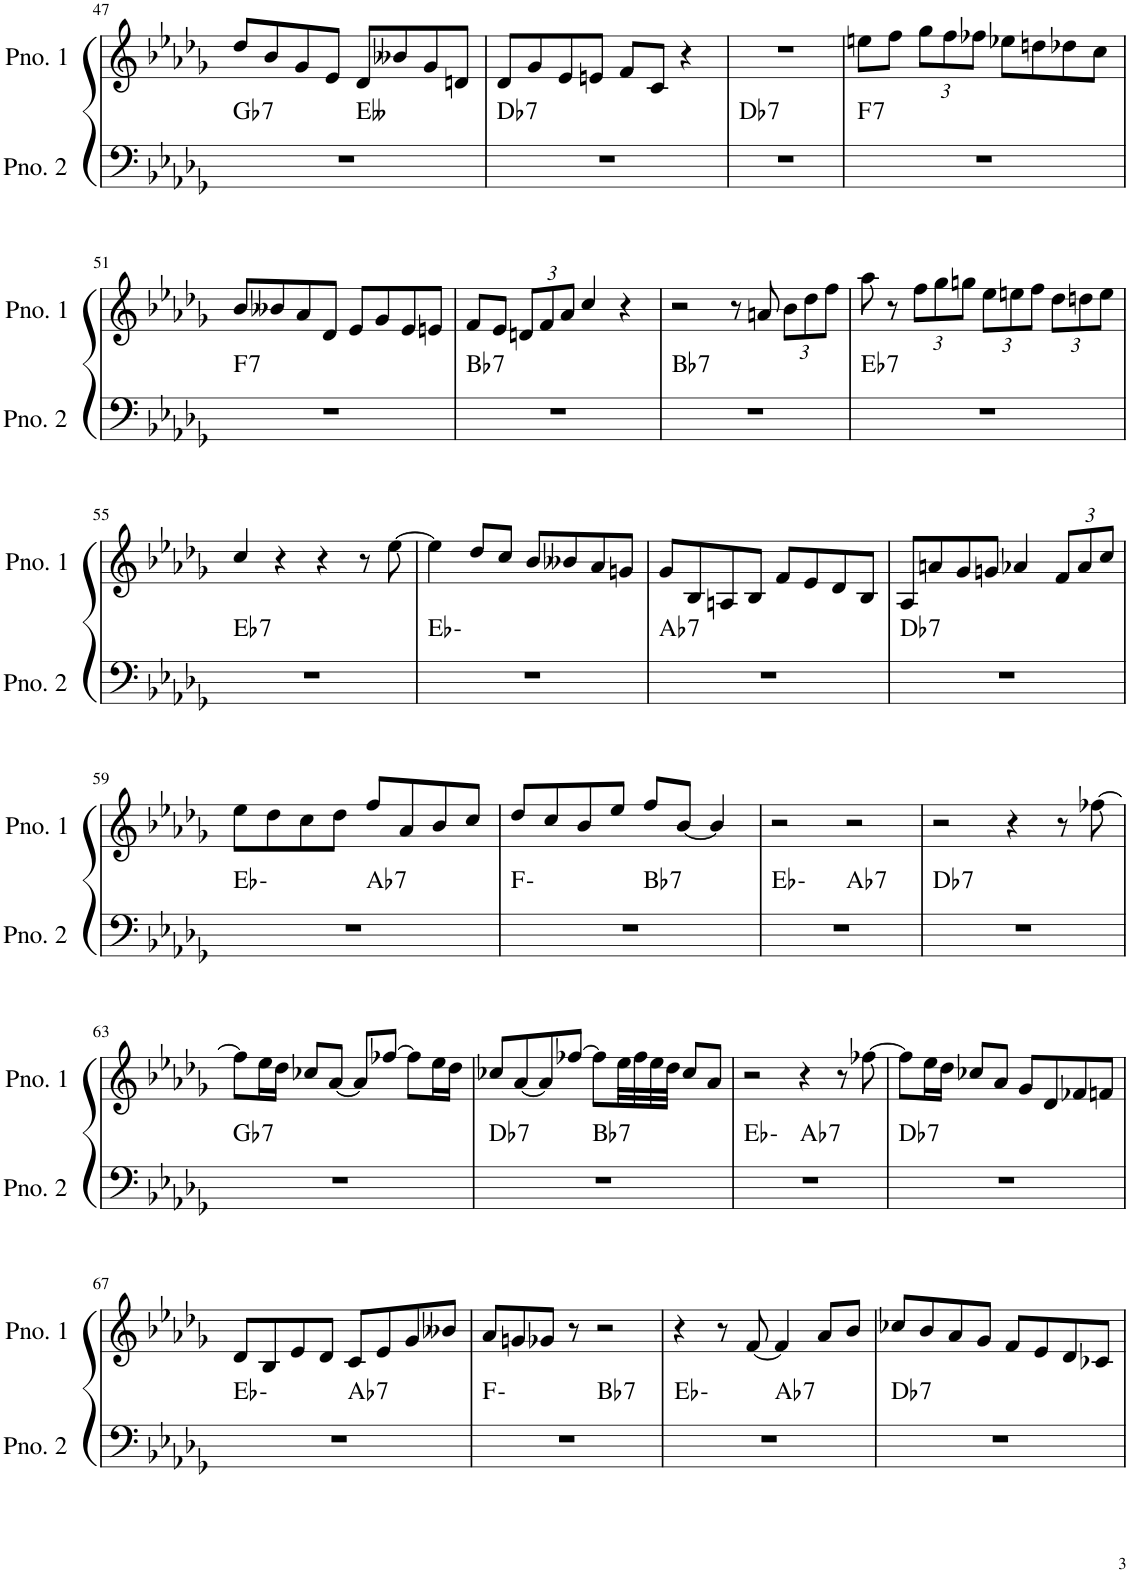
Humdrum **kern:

**kern	**harte	**kern
*part2	*part2	*part1
*staff2	*	*staff1
*I"ピアノ 2	*	*I"ピアノ 1
!!LO:PB:g=z
*clefF4	*	*clefG2
*k[b-e-a-d-g-]	*	*k[b-e-a-d-g-]
*M4/4	*	*M4/4
=47	=47	=47
!	!LO:H:kt=7	!
*^	*	*
1r	2ryy	Gb:7	8dd-/L
.	.	.	8b-/
.	.	.	8g-/
.	.	.	8e-/J
.	2ryy	Ebb:maj	8d-/L
.	.	.	8b--X/
.	.	.	8g-/
.	.	.	8dn/J
=48	=48	=48	=48
!	!	!LO:H:kt=7	!
*v	*v	*	*
1r	Db:7	8d-/L
.	.	8g-/
.	.	8e-/
.	.	8en/J
.	.	8f/L
.	.	8c/J
.	.	4r
=49	=49	=49
!	!LO:H:kt=7	!
1r	Db:7	1r
=50	=50	=50
!	!LO:H:kt=7	!
1r	F:7	8een\L
.	.	8ff\J
*	*	*Xbrackettup
.	.	12gg-\L
.	.	12ff\
.	.	12ff-X\J
.	.	8ee-X\L
.	.	8ddn\
.	.	8dd-X\
.	.	8cc\J
!!LO:LB:g=z
=51	=51	=51
!	!LO:H:kt=7	!
1r	F:7	8b-/L
.	.	8b--X/
.	.	8a-/
.	.	8d-/J
.	.	8e-/L
.	.	8g-/
.	.	8e-/
.	.	8en/J
=52	=52	=52
!	!LO:H:kt=7	!
1r	Bb:7	8f/L
.	.	8e-/J
.	.	12dn/L
.	.	12f/
.	.	12a-/J
.	.	4cc/
.	.	4r
=53	=53	=53
!	!LO:H:kt=7	!
1r	Bb:7	2r
.	.	8r
.	.	8an/
.	.	12b-\L
.	.	12dd-\
.	.	12ff\J
=54	=54	=54
!	!LO:H:kt=7	!
1r	Eb:7	8aa-\
.	.	8r
.	.	12ff\L
.	.	12gg-\
.	.	12ggn\J
.	.	12ee-\L
.	.	12een\
.	.	12ff\J
.	.	12dd-\L
.	.	12ddn\
.	.	12ee\J
!!LO:LB:g=z
=55	=55	=55
!	!LO:H:kt=7	!
1r	Eb:7	4cc/
.	.	4r
.	.	4r
.	.	8r
.	.	[8ee-\
=56	=56	=56
1r	Eb:min	4ee-\]
.	.	8dd-/L
.	.	8cc/J
.	.	8b-/L
.	.	8b--X/
.	.	8a-/
.	.	8gn/J
=57	=57	=57
!	!LO:H:kt=7	!
1r	Ab:7	8g-/L
.	.	8B-/
.	.	8An/
.	.	8B-/J
.	.	8f/L
.	.	8e-/
.	.	8d-/
.	.	8B-/J
=58	=58	=58
!	!LO:H:kt=7	!
1r	Db:7	8A-/L
.	.	8an/
.	.	8g-/
.	.	8gn/J
.	.	4a-X/
.	.	12f/L
.	.	12a-/
.	.	12cc/J
!!LO:LB:g=z
=59	=59	=59
*^	*	*
1r	2ryy	Eb:min	8ee-\L
.	.	.	8dd-\
.	.	.	8cc\
.	.	.	8dd-\J
!	!	!LO:H:kt=7	!
.	2ryy	Ab:7	8ff/L
.	.	.	8a-/
.	.	.	8b-/
.	.	.	8cc/J
=60	=60	=60	=60
1r	2ryy	F:min	8dd-/L
.	.	.	8cc/
.	.	.	8b-/
.	.	.	8ee-/J
!	!	!LO:H:kt=7	!
.	2ryy	Bb:7	8ff/L
.	.	.	[8b-/J
.	.	.	4b-/]
=61	=61	=61	=61
1r	2ryy	Eb:min	2r
!	!	!LO:H:kt=7	!
.	2ryy	Ab:7	2r
=62	=62	=62	=62
!	!	!LO:H:kt=7	!
*v	*v	*	*
1r	Db:7	2r
.	.	4r
.	.	8r
.	.	[8ff-X\
!!LO:LB:g=z
=63	=63	=63
!	!LO:H:kt=7	!
1r	Gb:7	8ff-\L]
.	.	16ee-\L
.	.	16dd-\JJ
.	.	8cc-X/L
.	.	[8a-/J
.	.	8a-/L]
.	.	[8ff-X/J
.	.	8ff-\L]
.	.	16ee-\L
.	.	16dd-\JJ
=64	=64	=64
!	!LO:H:kt=7	!
*^	*	*
1r	2ryy	Db:7	8cc-X/L
.	.	.	[8a-/
.	.	.	8a-/]
.	.	.	[8ff-X/J
!	!	!LO:H:kt=7	!
.	2ryy	Bb:7	8ff-\L]
.	.	.	32ee-\LL
.	.	.	32ff-\
.	.	.	32ee-\
.	.	.	32dd-\JJJ
.	.	.	8cc-/L
.	.	.	8a-/J
=65	=65	=65	=65
1r	2ryy	Eb:min	2r
!	!	!LO:H:kt=7	!
.	2ryy	Ab:7	4r
.	.	.	8r
.	.	.	[8ff-X\
=66	=66	=66	=66
!	!	!LO:H:kt=7	!
*v	*v	*	*
1r	Db:7	8ff-\L]
.	.	16ee-\L
.	.	16dd-\JJ
.	.	8cc-X/L
.	.	8a-/J
.	.	8g-/L
.	.	8d-/
.	.	8f-X/
.	.	8fn/J
!!LO:LB:g=z
=67	=67	=67
*^	*	*
1r	2ryy	Eb:min	8d-/L
.	.	.	8B-/
.	.	.	8e-/
.	.	.	8d-/J
!	!	!LO:H:kt=7	!
.	2ryy	Ab:7	8c/L
.	.	.	8e-/
.	.	.	8g-/
.	.	.	8b--X/J
=68	=68	=68	=68
1r	2ryy	F:min	8a-/L
.	.	.	8gn/
.	.	.	8g-X/J
.	.	.	8r
!	!	!LO:H:kt=7	!
.	2ryy	Bb:7	2r
=69	=69	=69	=69
1r	2ryy	Eb:min	4r
.	.	.	8r
.	.	.	[8f/
!	!	!LO:H:kt=7	!
.	2ryy	Ab:7	4f/]
.	.	.	8a-/L
.	.	.	8b-/J
=70	=70	=70	=70
!	!	!LO:H:kt=7	!
*v	*v	*	*
1r	Db:7	8cc-X/L
.	.	8b-/
.	.	8a-/
.	.	8g-/J
.	.	8f/L
.	.	8e-/
.	.	8d-/
.	.	8c-X/J
=	=	=
*-	*-	*-
